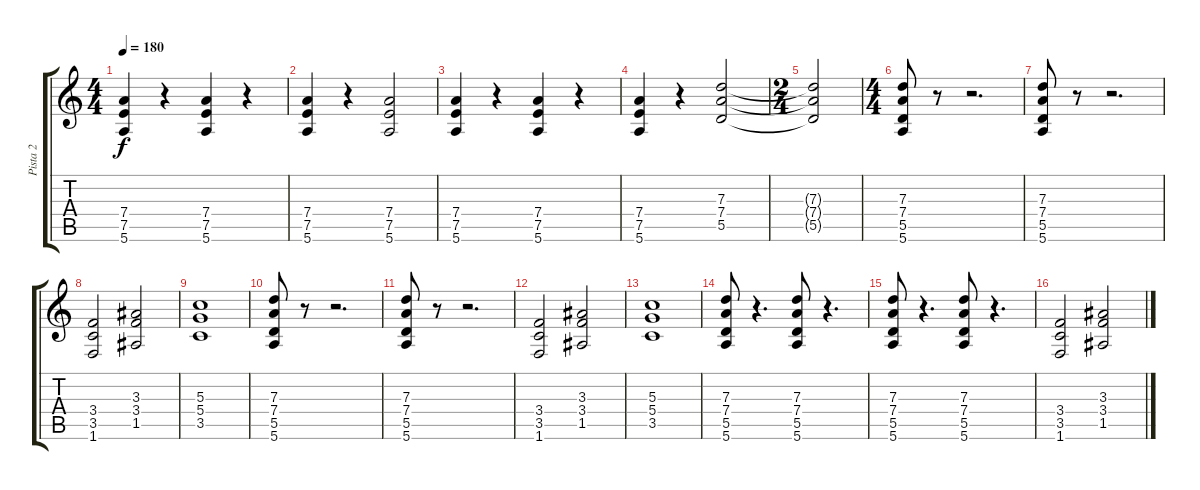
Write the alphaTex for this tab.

\track ("Pista 2" "Pista 2") {instrument distortionguitar}
\staff {score tabs}
\tuning (E4 B3 G3 D3 A2 E2) {hide}
\ts (4 4)
\tempo 180
\clef g2
\ks c
(7.4 7.5 5.6).4{dy f} r.4 (7.4 7.5 5.6).4 r.4 |
(7.4 7.5 5.6).4 r.4 (7.4 7.5 5.6).2 |
(7.4 7.5 5.6).4 r.4 (7.4 7.5 5.6).4 r.4 |
(7.4 7.5 5.6).4 r.4 (7.3 7.4 5.5).2 |
\ts (2 4)
(7.3{t} 7.4{t} 5.5{t}).2 |
\ts (4 4)
(7.3 7.4 5.5 5.6).8 r.8 r.2{d} |
(7.3 7.4 5.5 5.6).8 r.8 r.2{d} |
(3.4 3.5 1.6).2 (3.3 3.4 1.5).2 |
(5.3 5.4 3.5).1 |
(7.3 7.4 5.5 5.6).8 r.8 r.2{d} |
(7.3 7.4 5.5 5.6).8 r.8 r.2{d} |
(3.4 3.5 1.6).2 (3.3 3.4 1.5).2 |
(5.3 5.4 3.5).1 |
(7.3 7.4 5.5 5.6).8 r.4{d} (7.3 7.4 5.5 5.6).8 r.4{d} |
(7.3 7.4 5.5 5.6).8 r.4{d} (7.3 7.4 5.5 5.6).8 r.4{d} |
(3.4 3.5 1.6).2 (3.3 3.4 1.5).2
